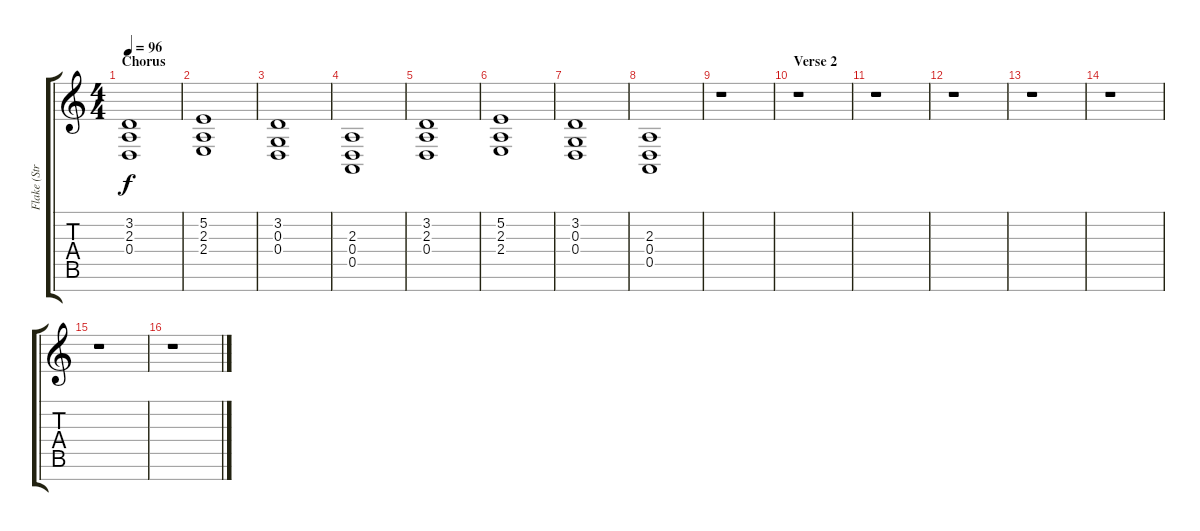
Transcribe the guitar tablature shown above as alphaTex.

\track ("Flake (Strings)" "Flake (Str") {instrument synthstrings1}
\staff {score tabs}
\tuning (E4 B3 G3 D3 A2 E2 B1) {hide}
\ts (4 4)
\section ("" "Chorus")
\tempo 96
\clef g2
\ks c
(3.2 2.3 0.4).1{dy f} |
(5.2 2.3 2.4).1 |
(3.2 0.3 0.4).1 |
(2.3 0.4 0.5).1 |
(3.2 2.3 0.4).1 |
(5.2 2.3 2.4).1 |
(3.2 0.3 0.4).1 |
(2.3 0.4 0.5).1 |
r.1 |
\section ("" "Verse 2")
r.1 |
r.1 |
r.1 |
r.1 |
r.1 |
r.1 |
r.1
